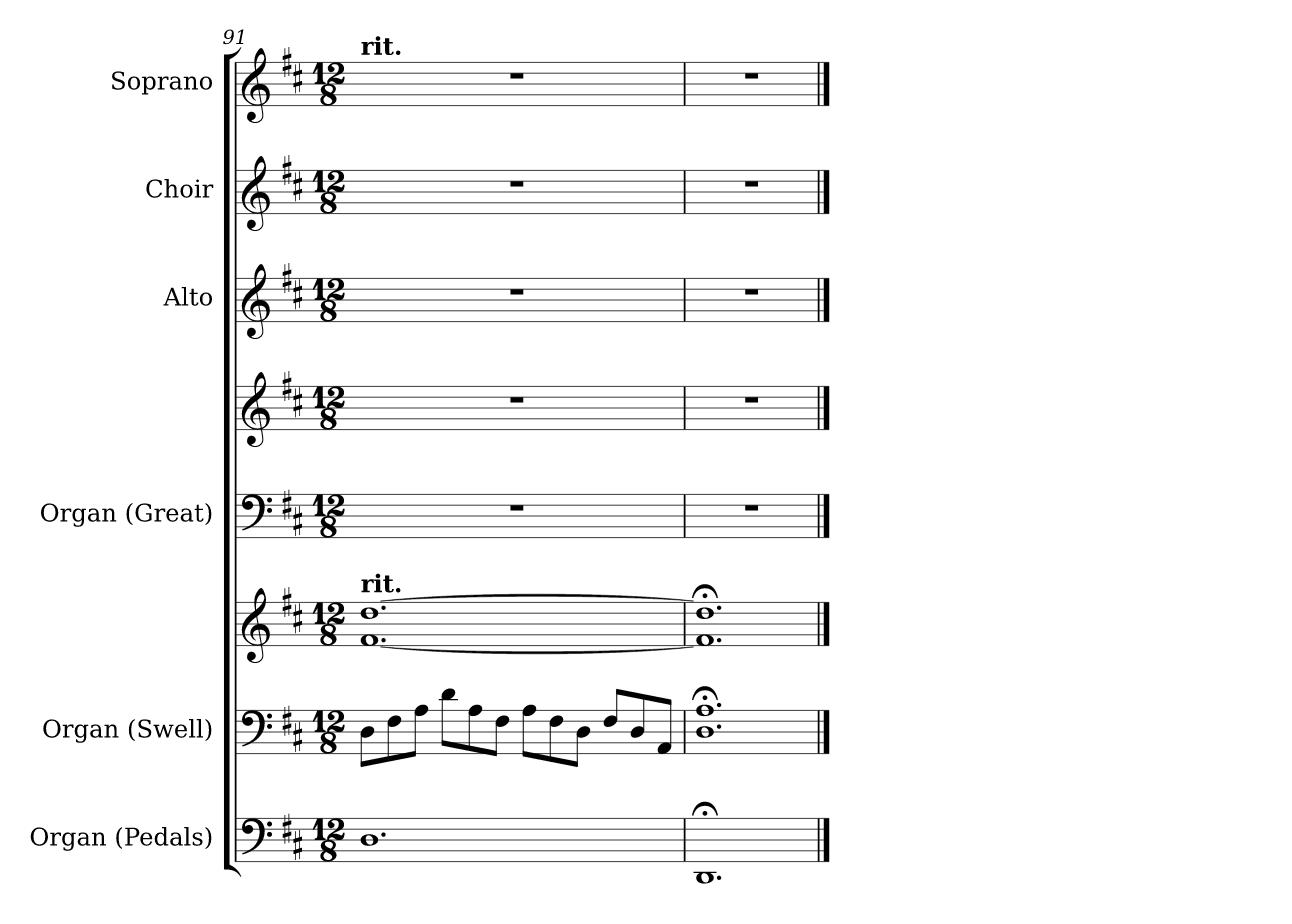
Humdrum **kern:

**kern	**kern	**kern	**kern	**kern	**kern	**kern	**kern
*part6	*part5	*part5	*part4	*part4	*part3	*part2	*part1
*staff8	*staff7	*staff6	*staff5	*staff4	*staff3	*staff2	*staff1
*I"Organ  (Pedals)	*I"Organ (Swell)	*	*I"Organ (Great)	*	*I"Alto	*I"Choir	*I"Soprano
*I'Ped.	*I'Org.	*	*I'Org.	*	*I'A.	*	*I'S.
*clefF4	*clefF4	*clefG2	*clefF4	*clefG2	*clefG2	*clefG2	*clefG2
*k[f#c#]	*k[f#c#]	*k[f#c#]	*k[f#c#]	*k[f#c#]	*k[f#c#]	*k[f#c#]	*k[f#c#]
*D:	*D:	*D:	*D:	*D:	*D:	*D:	*D:
*M12/8	*M12/8	*M12/8	*M12/8	*M12/8	*M12/8	*M12/8	*M12/8
=91	=91	=91	=91	=91	=91	=91	=91
!	!	!	!	!	!	!	!LO:TX:a:B:t=rit.
!	!	!LO:TX:a:B:t=rit.	!	!	!	!	!
!	!	!	!LO:N:vis=1	!LO:N:vis=1	!LO:N:vis=1	!LO:N:vis=1	!LO:N:vis=1
1.Di	8Di\L	[<1.f#i [>1.ddi	1.r	1.r	1.r	1.r	1.r
.	8F#i\	.	.	.	.	.	.
.	8Ai\J	.	.	.	.	.	.
.	8di\L	.	.	.	.	.	.
.	8Ai\	.	.	.	.	.	.
.	8F#i\J	.	.	.	.	.	.
.	8Ai\L	.	.	.	.	.	.
.	8F#i\	.	.	.	.	.	.
.	8Di\J	.	.	.	.	.	.
.	8F#i/L	.	.	.	.	.	.
.	8Di/	.	.	.	.	.	.
.	8AAi/J	.	.	.	.	.	.
=92	=92	=92	=92	=92	=92	=92	=92
!	!	!	!LO:N:vis=1	!LO:N:vis=1	!LO:N:vis=1	!LO:N:vis=1	!LO:N:vis=1
1.DD;i	1.Di; 1.Ai;	1.f#i]; 1.ddi];	1.r	1.r	1.r	1.r	1.r
==	==	==	==	==	==	==	==
*-	*-	*-	*-	*-	*-	*-	*-
